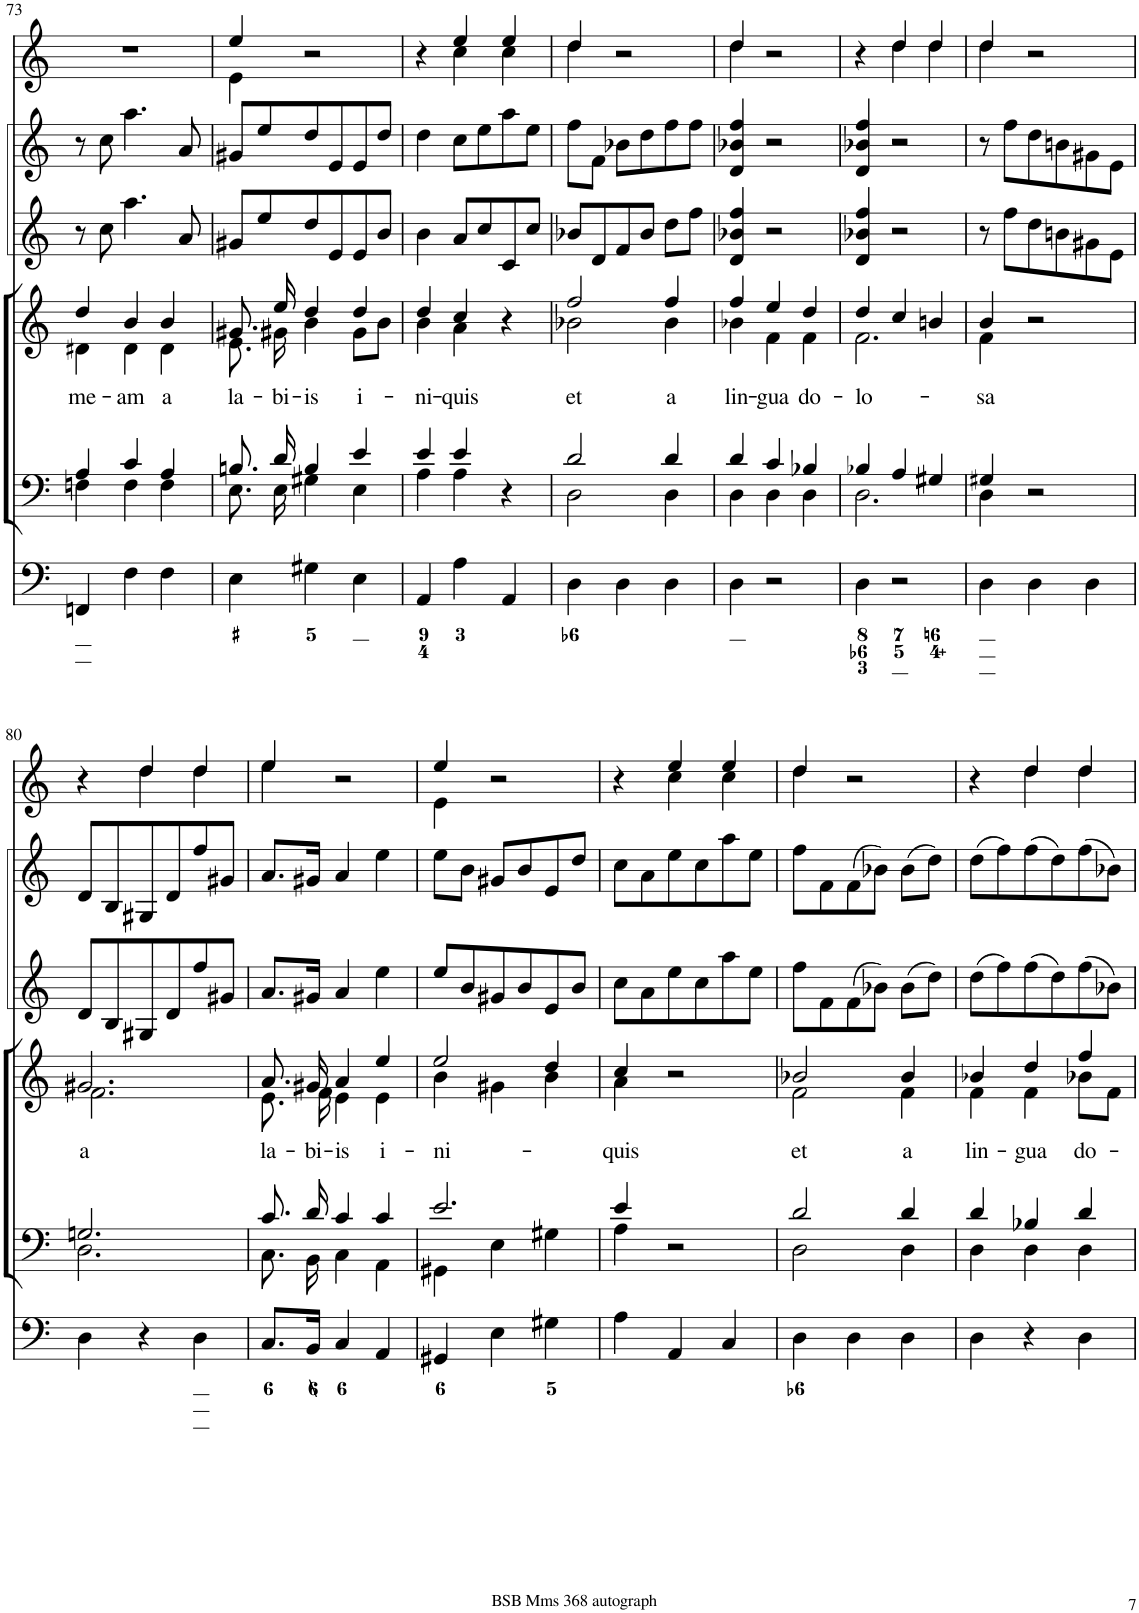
**kern	**kern	**kern	**text	**kern	**kern	**kern
*part6	*part5	*part4	*part4	*part3	*part2	*part1
*staff6	*staff5	*staff4	*staff4	*staff3	*staff2	*staff1
*I"Organ	*I"Voice	*I"Voice	*	*I"Violin	*I"Violini	*I"Corni in C⁰
*	*	*	*	*I'Vln	*I'Vln	*
!!LO:PB:g=z
*clefF4	*clefF4	*clefG2	*	*clefG2	*clefG2	*clefG2
*	*	*	*	*	*	*Trd7c12
*k[]	*k[]	*k[]	*	*k[]	*k[]	*k[]
*M3/4	*M3/4	*M3/4	*	*M3/4	*M3/4	*M3/4
=73	=73	=73	=73	=73	=73	=73
*	*^	*	*	*	*	*
!	!	!	!	!LO:LY:b	!	!	!
*	*	*	*^	*	*	*	*
4FFn/	4A/	4Fn\	4dd/	4d#X\	me-	8r	8r	2.r
.	.	.	.	.	.	8cc\	8cc\	.
!	!	!	!	!	!LO:LY:b	!	!	!
4F\	4c/	4F\	4b/	4d#\	-am	4.aa\	4.aa\	.
!	!	!	!	!	!LO:LY:b	!	!	!
4F\	4A/	4F\	4b/	4d#\	a	.	.	.
.	.	.	.	.	.	8a/	8a/	.
=74	=74	=74	=74	=74	=74	=74	=74	=74
!	!	!	!	!	!LO:LY:b	!	!	!
*	*	*	*	*	*	*	*	*^
4E\	8.Bn/L	8.E\L	8.g#X/	8.e\	la-	8g#X/L	8g#X/L	4ee/	4e\
.	.	.	.	.	.	8ee/	8ee/	.	.
!	!	!	!	!	!LO:LY:b	!	!	!	!
.	16d/Jk	16E\Jk	16ee/	16g#X\	-bi-	.	.	.	.
!	!	!	!	!	!LO:LY:b	!	!	!	!
4G#X\	4B/	4G#X\	4dd/	4b\	-is	8dd/	8dd/	2r	2ryy
.	.	.	.	.	.	8e/	8e/	.	.
!	!	!	!	!	!LO:LY:b	!	!	!	!
4E\	4e/	4E\	4dd/	8g#\L	i-	8e/	8e/	.	.
.	.	.	.	8b\J	.	8b/J	8dd/J	.	.
=75	=75	=75	=75	=75	=75	=75	=75	=75	=75
!	!	!	!	!	!LO:LY:b	!	!	!	!
4AA/	4e/	4A\	4dd/	4b\	-ni-	4b\	4dd\	4r	4ryy
!	!	!	!	!	!LO:LY:b	!	!	!	!
4A\	4e/	4A\	4cc/	4a\	-quis	8a/L	8cc\L	4ee/	4cc\
.	.	.	.	.	.	8cc/	8ee\	.	.
4AA/	4r	4ryy	4r	4ryy	.	8c/	8aa\	4ee/	4cc\
.	.	.	.	.	.	8cc/J	8ee\J	.	.
=76	=76	=76	=76	=76	=76	=76	=76	=76	=76
!	!	!	!	!	!LO:LY:b	!	!	!	!
4D\	2d/	2D\	2ff/	2b-X\	et	8b-X/L	8ff\L	4dd/	4dd\
.	.	.	.	.	.	8d/	8f\J	.	.
4D\	.	.	.	.	.	8f/	8b-X\L	2r	2ryy
.	.	.	.	.	.	8b-/J	8dd\	.	.
!	!	!	!	!	!LO:LY:b	!	!	!	!
4D\	4d/	4D\	4ff/	4b-\	a	8dd\L	8ff\	.	.
.	.	.	.	.	.	8ff\J	8ff\J	.	.
=77	=77	=77	=77	=77	=77	=77	=77	=77	=77
!	!	!	!	!	!LO:LY:b	!	!	!	!
4D\	4d/	4D\	4ff/	4b-X\	lin-	4d/ 4b-X/ 4ff/	4d/ 4b-X/ 4ff/	4dd/	4dd\
!	!	!	!	!	!LO:LY:b	!	!	!	!
2r	4c/	4D\	4ee/	4f\	-gua	2r	2r	2r	2ryy
!	!	!	!	!	!LO:LY:b	!	!	!	!
.	4B-X/	4D\	4dd/	4f\	do-	.	.	.	.
=78	=78	=78	=78	=78	=78	=78	=78	=78	=78
!	!	!	!	!	!LO:LY:b	!	!	!	!
4D\	4B-X/	2.D\	4dd/	2.f\	-lo-	4d/ 4b-X/ 4ff/	4d/ 4b-X/ 4ff/	4r	4ryy
2r	4A/	.	4cc/	.	.	2r	2r	4dd/	4dd\
.	4G#X/	.	4bn/	.	.	.	.	4dd/	4dd\
=79	=79	=79	=79	=79	=79	=79	=79	=79	=79
!	!	!	!	!	!LO:LY:b	!	!	!	!
4D\	4G#X/	4D\	4b/	4f\	-sa	8r	8r	4dd/	4dd\
.	.	.	.	.	.	8ff\L	8ff\L	.	.
4D\	2r	2ryy	2r	2ryy	.	8dd\	8dd\	2r	2ryy
.	.	.	.	.	.	8bn\	8bn\	.	.
4D\	.	.	.	.	.	8g#X\	8g#X\	.	.
.	.	.	.	.	.	8e\J	8e\J	.	.
!!LO:LB:g=z	!!
=80	=80	=80	=80	=80	=80	=80	=80	=80	=80
!	!	!	!	!	!LO:LY:b	!	!	!	!
4D\	2.Gn/	2.D\	2.g#X/	2.f\	a	8d/L	8d/L	4r	4ryy
.	.	.	.	.	.	8B/	8B/	.	.
4r	.	.	.	.	.	8G#X/	8G#X/	4dd/	4dd\
.	.	.	.	.	.	8d/	8d/	.	.
4D\	.	.	.	.	.	8ff/	8ff/	4dd/	4dd\
.	.	.	.	.	.	8g#X/J	8g#X/J	.	.
=81	=81	=81	=81	=81	=81	=81	=81	=81	=81
!	!	!	!	!	!LO:LY:b	!	!	!	!
8.C/L	8.c/L	8.C\L	8.a/	8.e\	la-	8.a/L	8.a/L	4ee/	4ee\
!	!	!	!	!	!LO:LY:b	!	!	!	!
16BB/Jk	16d/Jk	16BB\Jk	16g#X/	16f\	-bi-	16g#X/Jk	16g#X/Jk	.	.
!	!	!	!	!	!LO:LY:b	!	!	!	!
4C/	4c/	4C\	4a/	4e\	-is	4a/	4a/	2r	2ryy
!	!	!	!	!	!LO:LY:b	!	!	!	!
4AA/	4c/	4AA\	4ee/	4e\	i-	4ee\	4ee\	.	.
=82	=82	=82	=82	=82	=82	=82	=82	=82	=82
!	!	!	!	!	!LO:LY:b	!	!	!	!
4GG#X/	2.e/	4GG#X\	2ee/	4b\	-ni-	8ee/L	8ee\L	4ee/	4e\
.	.	.	.	.	.	8b/	8b\J	.	.
4E\	.	4E\	.	4g#X\	.	8g#X/	8g#X/L	2r	2ryy
.	.	.	.	.	.	8b/	8b/	.	.
4G#X\	.	4G#X\	4dd/	4b\	.	8e/	8e/	.	.
.	.	.	.	.	.	8b/J	8dd/J	.	.
=83	=83	=83	=83	=83	=83	=83	=83	=83	=83
!	!	!	!	!	!LO:LY:b	!	!	!	!
4A\	4e/	4A\	4cc/	4a\	-quis	8cc\L	8cc\L	4r	4ryy
.	.	.	.	.	.	8a\	8a\	.	.
4AA/	2r	2ryy	2r	2ryy	.	8ee\	8ee\	4ee/	4cc\
.	.	.	.	.	.	8cc\	8cc\	.	.
4C/	.	.	.	.	.	8aa\	8aa\	4ee/	4cc\
.	.	.	.	.	.	8ee\J	8ee\J	.	.
=84	=84	=84	=84	=84	=84	=84	=84	=84	=84
!	!	!	!	!	!LO:LY:b	!	!	!	!
4D\	2d/	2D\	2b-X/	2f\	et	8ff\L	8ff\L	4dd/	4dd\
.	.	.	.	.	.	8f\	8f\	.	.
4D\	.	.	.	.	.	(8f\	(8f\	2r	2ryy
.	.	.	.	.	.	8b-X\J)	8b-X\J)	.	.
!	!	!	!	!	!LO:LY:b	!	!	!	!
4D\	4d/	4D\	4b-/	4f\	a	(8b-\L	(8b-\L	.	.
.	.	.	.	.	.	8dd\J)	8dd\J)	.	.
=85	=85	=85	=85	=85	=85	=85	=85	=85	=85
!	!	!	!	!	!LO:LY:b	!	!	!	!
4D\	4d/	4D\	4b-X/	4f\	lin-	(8dd\L	(8dd\L	4r	4ryy
.	.	.	.	.	.	8ff\)	8ff\)	.	.
!	!	!	!	!	!LO:LY:b	!	!	!	!
4r	4B-X/	4D\	4dd/	4f\	-gua	(8ff\	(8ff\	4dd/	4dd\
.	.	.	.	.	.	8dd\)	8dd\)	.	.
!	!	!	!	!	!LO:LY:b	!	!	!	!
4D\	4d/	4D\	4ff/	8b-X\L	do-	(8ff\	(8ff\	4dd/	4dd\
.	.	.	.	8f\J	.	8b-X\J)	8b-X\J)	.	.
*	*v	*v	*	*	*	*	*	*v	*v
*	*	*v	*v	*	*	*	*
=	=	=	=	=	=	=
*-	*-	*-	*-	*-	*-	*-
